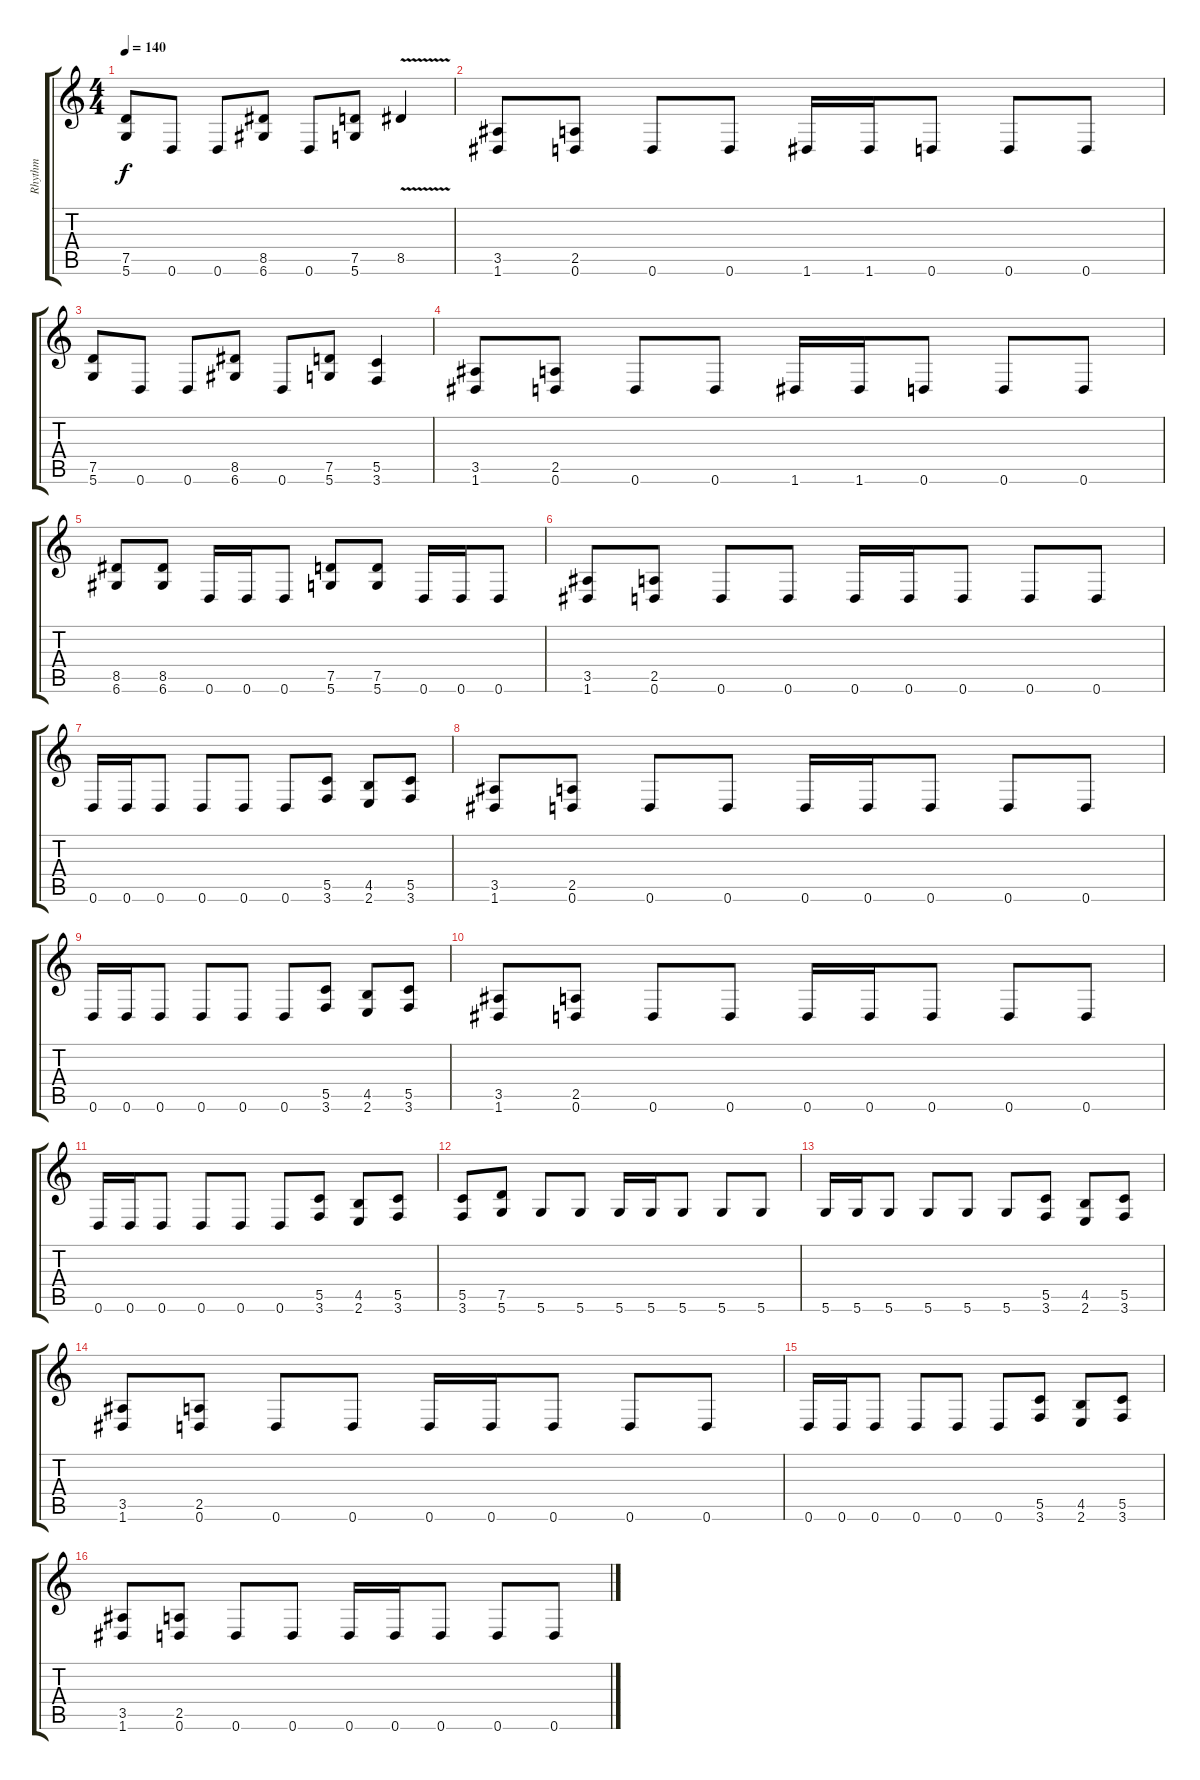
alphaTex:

\track ("Rhythm" "Rhythm") {instrument distortionguitar}
\staff {score tabs}
\tuning (D4 A3 F3 C3 G2 D2) {hide}
\ts (4 4)
\tempo 140
\clef g2
\ks c
(7.5 5.6).8{dy f} 0.6.8 0.6.8 (8.5 6.6).8 0.6.8 (7.5 5.6).8 8.5{v}.4 |
(3.5 1.6).8 (2.5 0.6).8 0.6.8 0.6.8 1.6.16 1.6.16 0.6.8 0.6.8 0.6.8 |
(7.5 5.6).8 0.6.8 0.6.8 (8.5 6.6).8 0.6.8 (7.5 5.6).8 (5.5 3.6).4 |
(3.5 1.6).8 (2.5 0.6).8 0.6.8 0.6.8 1.6.16 1.6.16 0.6.8 0.6.8 0.6.8 |
(8.5 6.6).8 (8.5 6.6).8 0.6.16 0.6.16 0.6.8 (7.5 5.6).8 (7.5 5.6).8 0.6.16 0.6.16 0.6.8 |
(3.5 1.6).8 (2.5 0.6).8 0.6.8 0.6.8 0.6.16 0.6.16 0.6.8 0.6.8 0.6.8 |
0.6.16 0.6.16 0.6.8 0.6.8 0.6.8 0.6.8 (5.5 3.6).8 (4.5 2.6).8 (5.5 3.6).8 |
(3.5 1.6).8 (2.5 0.6).8 0.6.8 0.6.8 0.6.16 0.6.16 0.6.8 0.6.8 0.6.8 |
0.6.16 0.6.16 0.6.8 0.6.8 0.6.8 0.6.8 (5.5 3.6).8 (4.5 2.6).8 (5.5 3.6).8 |
(3.5 1.6).8 (2.5 0.6).8 0.6.8 0.6.8 0.6.16 0.6.16 0.6.8 0.6.8 0.6.8 |
0.6.16 0.6.16 0.6.8 0.6.8 0.6.8 0.6.8 (5.5 3.6).8 (4.5 2.6).8 (5.5 3.6).8 |
(5.5 3.6).8 (7.5 5.6).8 5.6.8 5.6.8 5.6.16 5.6.16 5.6.8 5.6.8 5.6.8 |
5.6.16 5.6.16 5.6.8 5.6.8 5.6.8 5.6.8 (5.5 3.6).8 (4.5 2.6).8 (5.5 3.6).8 |
(3.5 1.6).8 (2.5 0.6).8 0.6.8 0.6.8 0.6.16 0.6.16 0.6.8 0.6.8 0.6.8 |
0.6.16 0.6.16 0.6.8 0.6.8 0.6.8 0.6.8 (5.5 3.6).8 (4.5 2.6).8 (5.5 3.6).8 |
(3.5 1.6).8 (2.5 0.6).8 0.6.8 0.6.8 0.6.16 0.6.16 0.6.8 0.6.8 0.6.8
